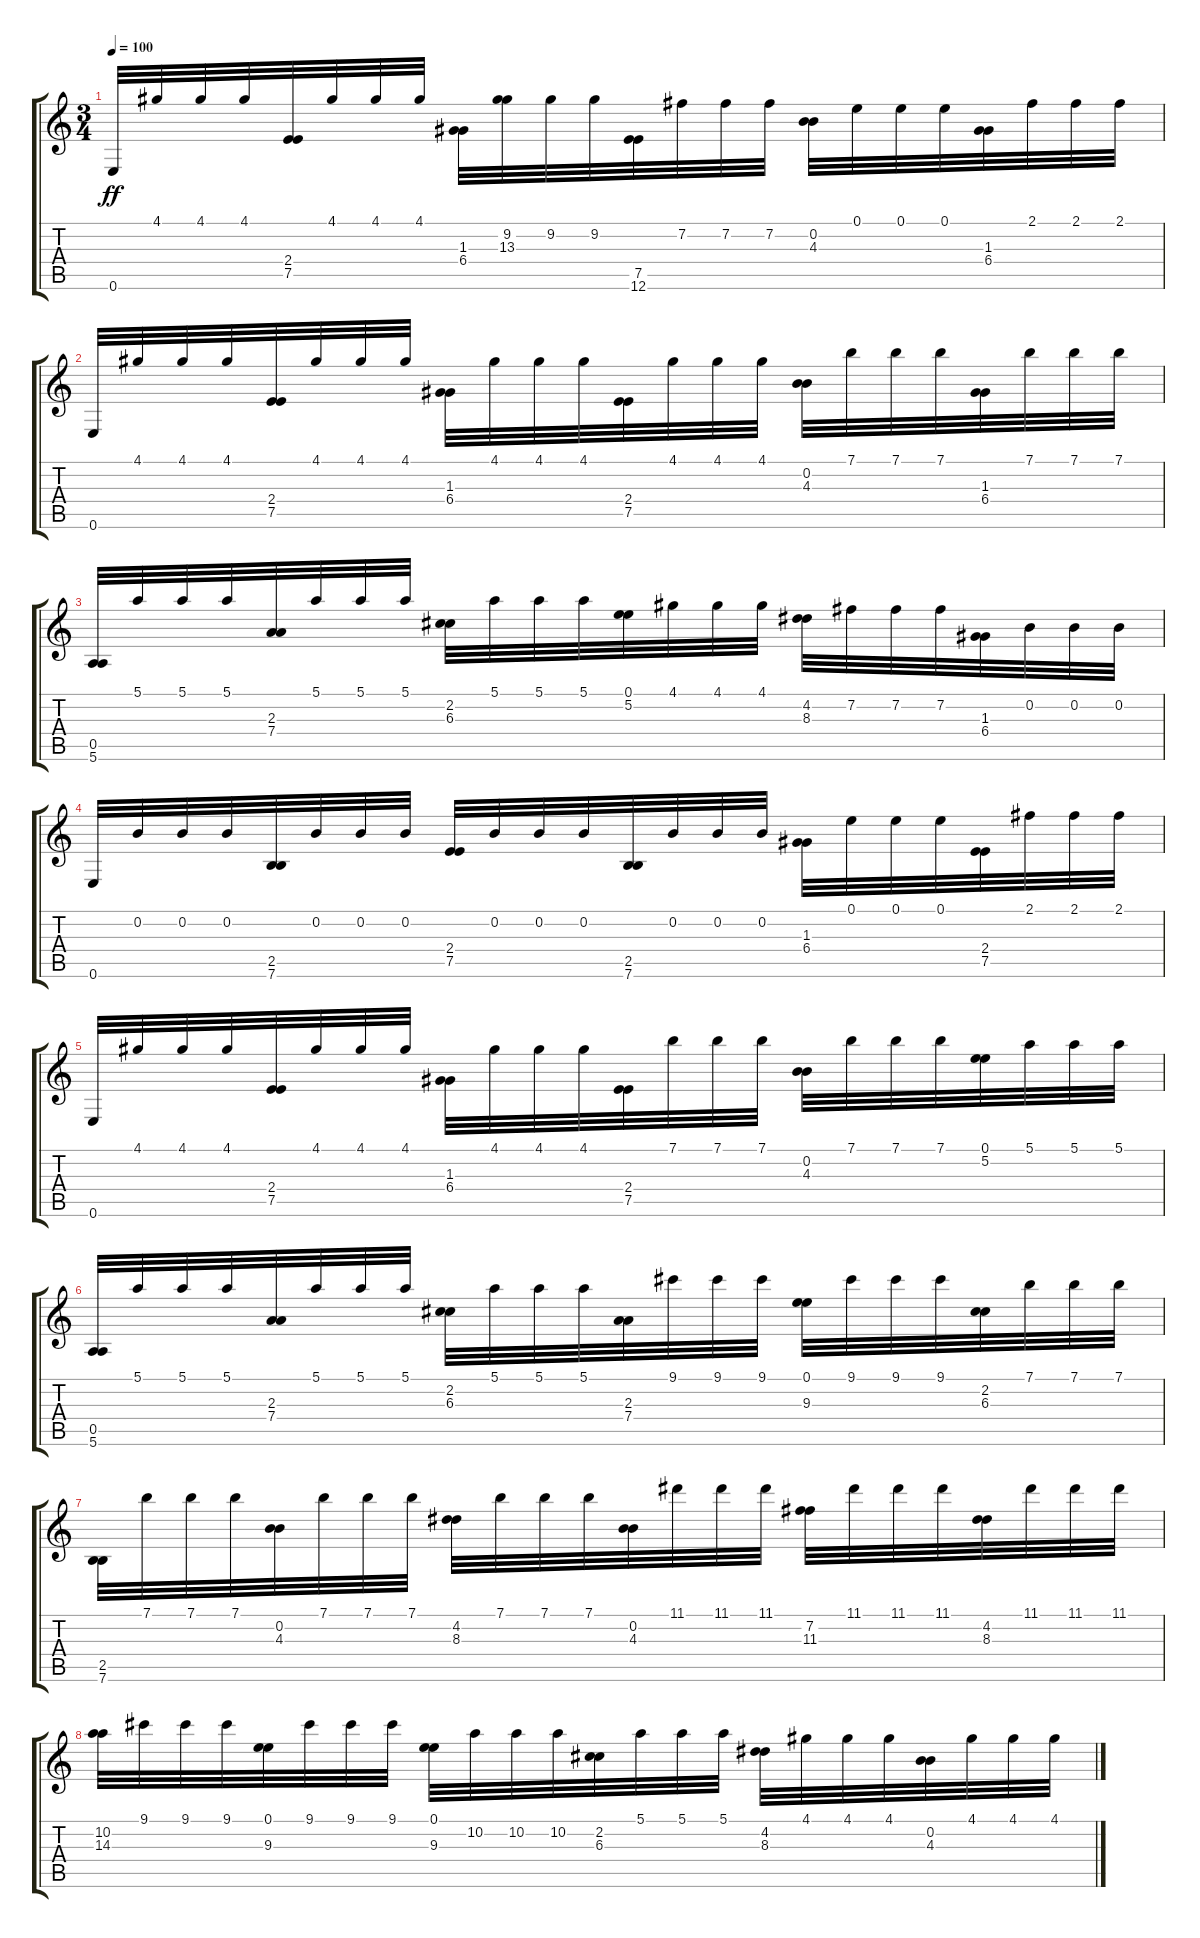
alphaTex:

\track "" {instrument acousticguitarnylon}
\staff {score tabs}
\tuning (E4 B3 G3 D3 A2 E2) {hide}
\ts (3 4)
\tempo 100
\clef g2
\ks c
0.6.32{dy ff} 4.1.32 4.1.32 4.1.32 (2.4 7.5).32 4.1.32 4.1.32 4.1.32 (1.3 6.4).32 (9.2 13.3).32 9.2.32 9.2.32 (7.5 12.6).32 7.2.32 7.2.32 7.2.32 (0.2 4.3).32 0.1.32 0.1.32 0.1.32 (1.3 6.4).32 2.1.32 2.1.32 2.1.32 |
0.6.32 4.1.32 4.1.32 4.1.32 (2.4 7.5).32 4.1.32 4.1.32 4.1.32 (1.3 6.4).32 4.1.32 4.1.32 4.1.32 (2.4 7.5).32 4.1.32 4.1.32 4.1.32 (0.2 4.3).32 7.1.32 7.1.32 7.1.32 (1.3 6.4).32 7.1.32 7.1.32 7.1.32 |
(0.5 5.6).32 5.1.32 5.1.32 5.1.32 (2.3 7.4).32 5.1.32 5.1.32 5.1.32 (2.2 6.3).32 5.1.32 5.1.32 5.1.32 (0.1 5.2).32 4.1.32 4.1.32 4.1.32 (4.2 8.3).32 7.2.32 7.2.32 7.2.32 (1.3 6.4).32 0.2.32 0.2.32 0.2.32 |
0.6.32 0.2.32 0.2.32 0.2.32 (2.5 7.6).32 0.2.32 0.2.32 0.2.32 (2.4 7.5).32 0.2.32 0.2.32 0.2.32 (2.5 7.6).32 0.2.32 0.2.32 0.2.32 (1.3 6.4).32 0.1.32 0.1.32 0.1.32 (2.4 7.5).32 2.1.32 2.1.32 2.1.32 |
0.6.32 4.1.32 4.1.32 4.1.32 (2.4 7.5).32 4.1.32 4.1.32 4.1.32 (1.3 6.4).32 4.1.32 4.1.32 4.1.32 (2.4 7.5).32 7.1.32 7.1.32 7.1.32 (0.2 4.3).32 7.1.32 7.1.32 7.1.32 (0.1 5.2).32 5.1.32 5.1.32 5.1.32 |
(0.5 5.6).32 5.1.32 5.1.32 5.1.32 (2.3 7.4).32 5.1.32 5.1.32 5.1.32 (2.2 6.3).32 5.1.32 5.1.32 5.1.32 (2.3 7.4).32 9.1.32 9.1.32 9.1.32 (0.1 9.3).32 9.1.32 9.1.32 9.1.32 (2.2 6.3).32 7.1.32 7.1.32 7.1.32 |
(2.5 7.6).32 7.1.32 7.1.32 7.1.32 (0.2 4.3).32 7.1.32 7.1.32 7.1.32 (4.2 8.3).32 7.1.32 7.1.32 7.1.32 (0.2 4.3).32 11.1.32 11.1.32 11.1.32 (7.2 11.3).32 11.1.32 11.1.32 11.1.32 (4.2 8.3).32 11.1.32 11.1.32 11.1.32 |
(10.2 14.3).32 9.1.32 9.1.32 9.1.32 (0.1 9.3).32 9.1.32 9.1.32 9.1.32 (0.1 9.3).32 10.2.32 10.2.32 10.2.32 (2.2 6.3).32 5.1.32 5.1.32 5.1.32 (4.2 8.3).32 4.1.32 4.1.32 4.1.32 (0.2 4.3).32 4.1.32 4.1.32 4.1.32
